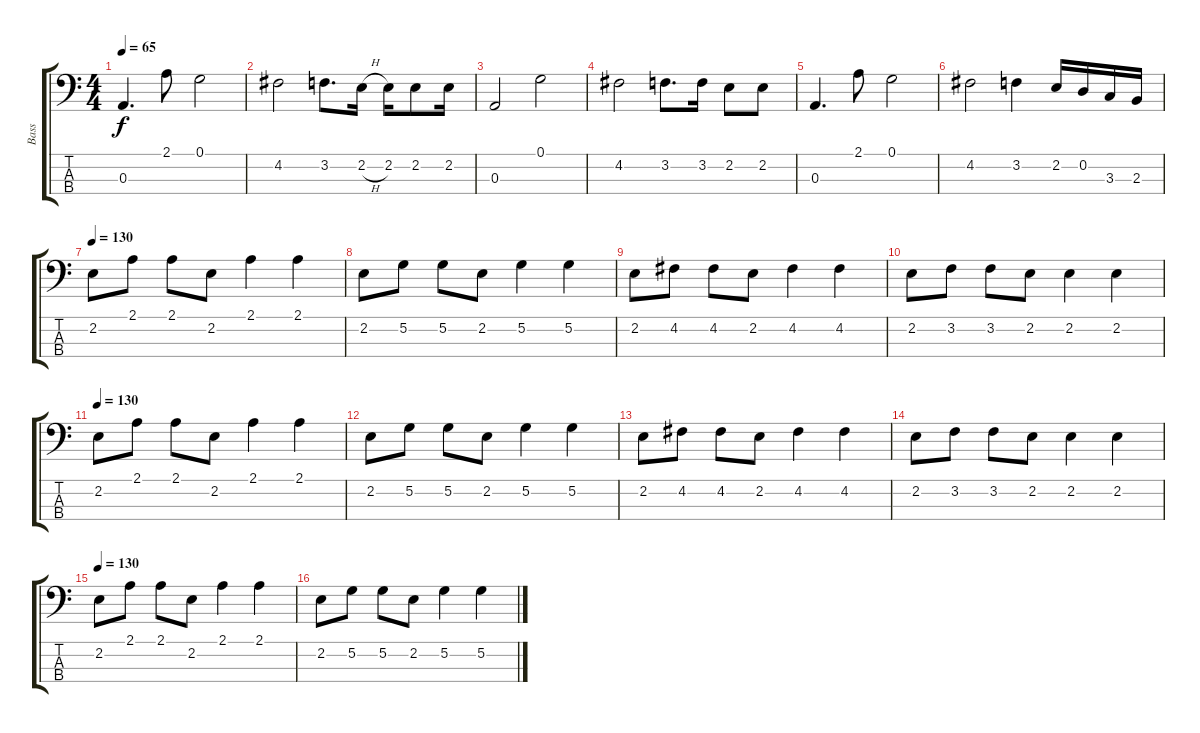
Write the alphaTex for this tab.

\track ("Bass" "Bass") {instrument electricbassfinger}
\staff {score tabs}
\tuning (G2 D2 A1 E1) {hide}
\ts (4 4)
\tempo 65
\clef f4
\ks c
0.3.4{d dy f} 2.1.8 0.1.2 |
4.2.2 3.2.8{d} 2.2{h}.16 2.2.16 2.2.8 2.2.16 |
0.3.2 0.1.2 |
4.2.2 3.2.8{d} 3.2.16 2.2.8 2.2.8 |
0.3.4{d} 2.1.8 0.1.2 |
4.2.2 3.2.4 2.2.16 0.2.16 3.3.16 2.3.16 |
\tempo 130
2.2.8 2.1.8 2.1.8 2.2.8 2.1.4 2.1.4 |
2.2.8 5.2.8 5.2.8 2.2.8 5.2.4 5.2.4 |
2.2.8 4.2.8 4.2.8 2.2.8 4.2.4 4.2.4 |
2.2.8 3.2.8 3.2.8 2.2.8 2.2.4 2.2.4 |
\tempo 130
2.2.8 2.1.8 2.1.8 2.2.8 2.1.4 2.1.4 |
2.2.8 5.2.8 5.2.8 2.2.8 5.2.4 5.2.4 |
2.2.8 4.2.8 4.2.8 2.2.8 4.2.4 4.2.4 |
2.2.8 3.2.8 3.2.8 2.2.8 2.2.4 2.2.4 |
\tempo 130
2.2.8 2.1.8 2.1.8 2.2.8 2.1.4 2.1.4 |
2.2.8 5.2.8 5.2.8 2.2.8 5.2.4 5.2.4
